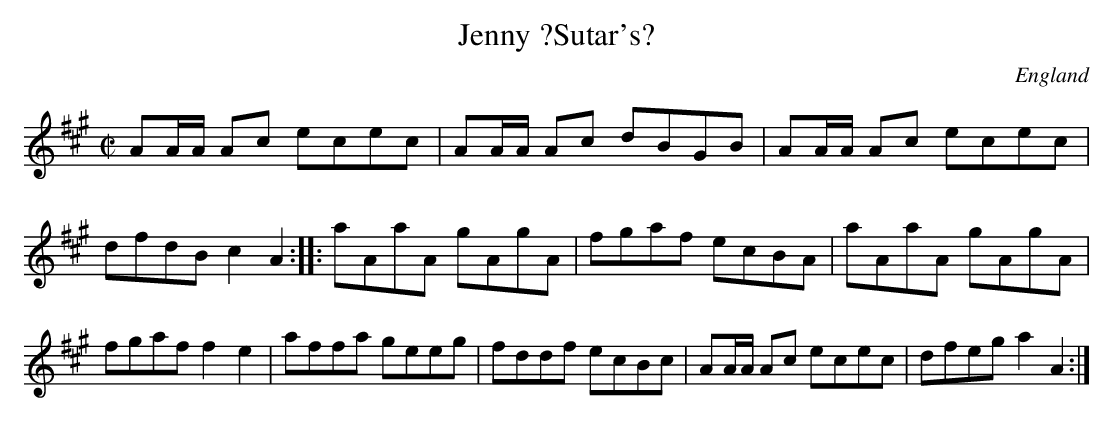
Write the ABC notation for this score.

X:1
T:Jenny ?Sutar's?
O:England
M:C|
K:A
AA/2A/2 Ac ecec|AA/2A/2 Ac dBGB|\
AA/2A/2 Ac ecec|dfdB c2A2::\
aAaA gAgA|fgaf ecBA|aAaA gAgA|fgaf f2e2|\
affa geeg| fddf ecBc|\
AA/2A/2 Ac ecec|dfeg a2A2:|
